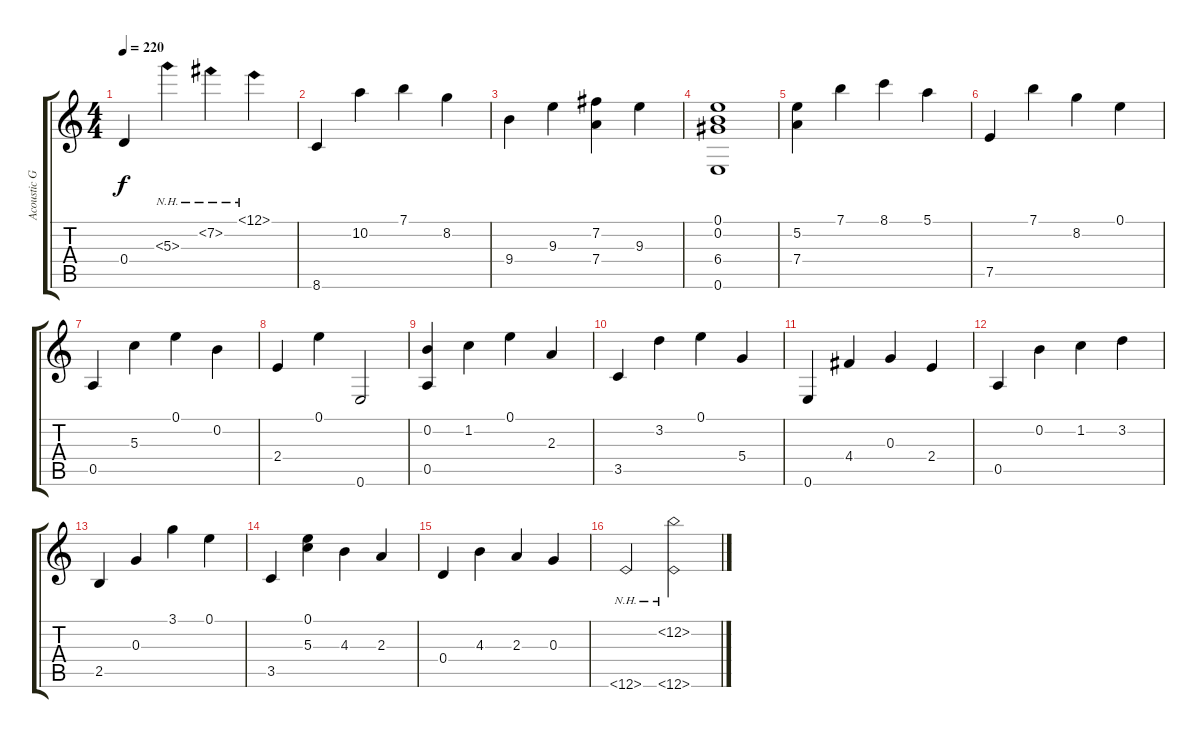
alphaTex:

\track ("Acoustic Guitar (steel)" "Acoustic G") {instrument acousticguitarsteel}
\staff {score tabs}
\tuning (E4 B3 G3 D3 A2 E2) {hide}
\ts (4 4)
\tempo 220
\clef g2
\ks c
0.4.4{dy f} 5.3{nh}.4 7.2{nh}.4 12.1{nh}.4 |
8.6.4 10.2.4 7.1.4 8.2.4 |
9.4.4 9.3.4 (7.2 7.4).4 9.3.4 |
(0.1 0.2 6.4 0.6).1 |
(5.2 7.4).4 7.1.4 8.1.4 5.1.4 |
7.5.4 7.1.4 8.2.4 0.1.4 |
0.5.4 5.3.4 0.1.4 0.2.4 |
2.4.4 0.1.4 0.6.2 |
(0.2 0.5).4 1.2.4 0.1.4 2.3.4 |
3.5.4 3.2.4 0.1.4 5.4.4 |
0.6.4 4.4.4 0.3.4 2.4.4 |
0.5.4 0.2.4 1.2.4 3.2.4 |
2.5.4 0.3.4 3.1.4 0.1.4 |
3.5.4 (0.1 5.3).4 4.3.4 2.3.4 |
0.4.4 4.3.4 2.3.4 0.3.4 |
12.6{nh}.2 (12.2{nh} 12.6{nh}).2
